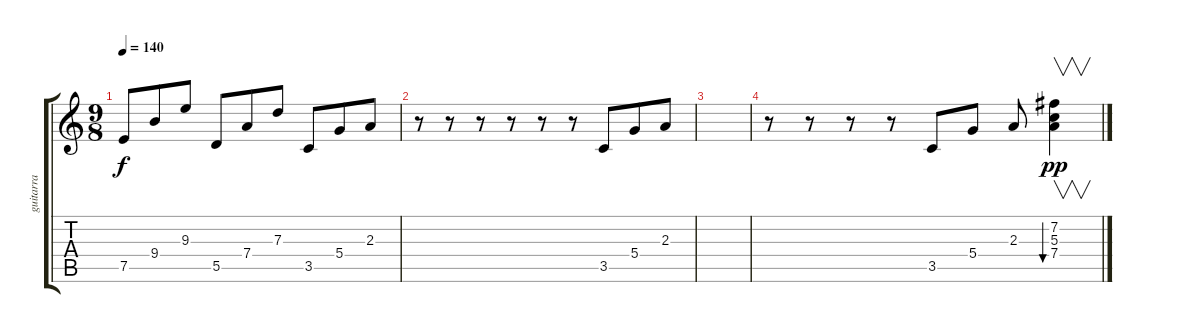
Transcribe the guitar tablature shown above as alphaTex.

\track ("guitarra" "guitarra") {instrument electricguitarjazz}
\staff {score tabs}
\tuning (E4 B3 G3 D3 A2 E2) {hide}
\ts (9 8)
\tempo 140
\clef g2
\ks c
7.5.8{dy f} 9.4.8 9.3.8 5.5.8 7.4.8 7.3.8 3.5.8 5.4.8 2.3.8 |
r.8 r.8 r.8 r.8 r.8 r.8 3.5.8 5.4.8 2.3.8 |
|
r.8 r.8 r.8 r.8 3.5.8 5.4.8 2.3.8 (7.2 5.3 7.4).4{v bu 60 dy pp}
